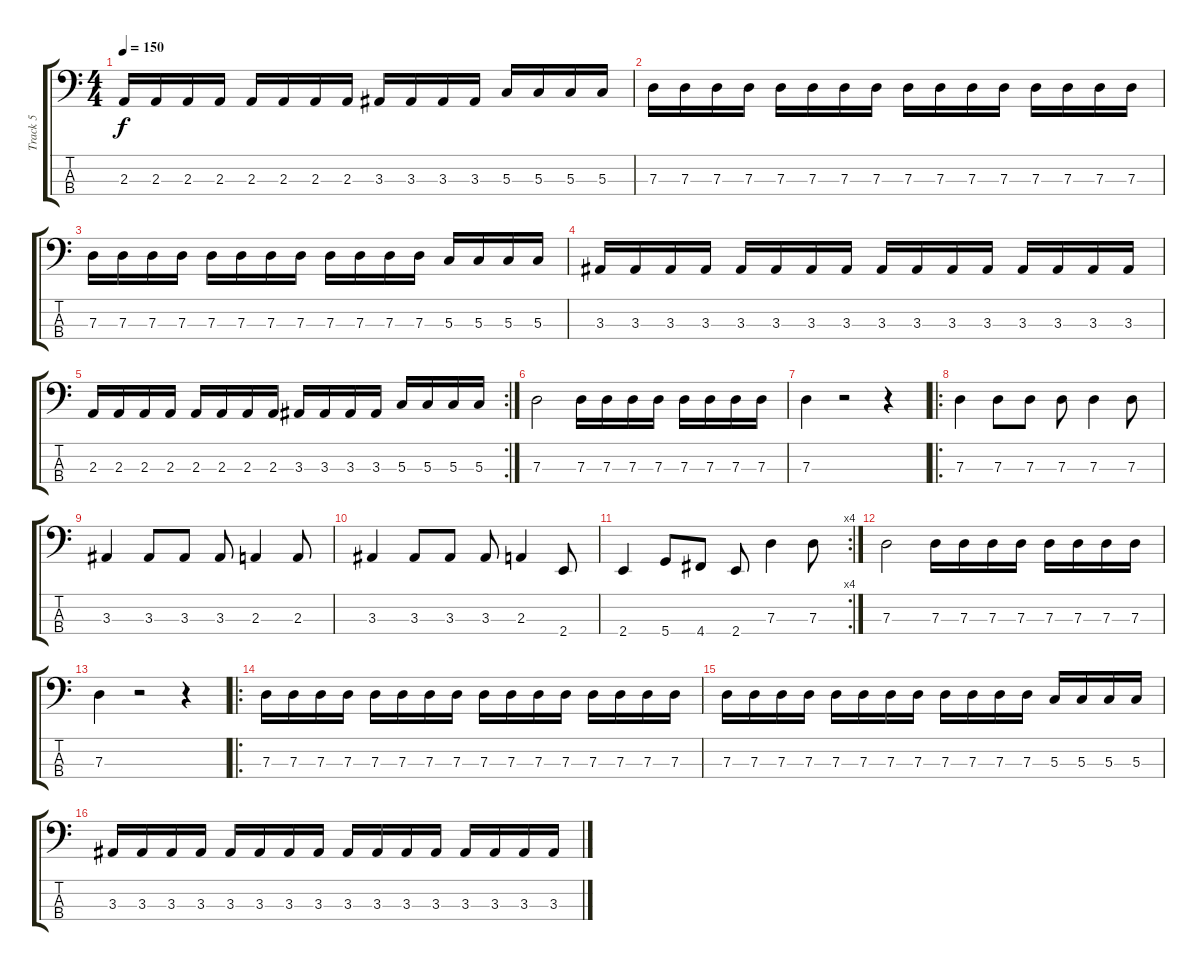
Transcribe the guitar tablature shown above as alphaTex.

\track ("Track 5" "Track 5") {instrument electricbassfinger}
\staff {score tabs}
\tuning (F2 C2 G1 D1) {hide}
\ts (4 4)
\tempo 150
\clef f4
\ks c
2.3.16{dy f} 2.3.16 2.3.16 2.3.16 2.3.16 2.3.16 2.3.16 2.3.16 3.3.16 3.3.16 3.3.16 3.3.16 5.3.16 5.3.16 5.3.16 5.3.16 |
7.3.16 7.3.16 7.3.16 7.3.16 7.3.16 7.3.16 7.3.16 7.3.16 7.3.16 7.3.16 7.3.16 7.3.16 7.3.16 7.3.16 7.3.16 7.3.16 |
7.3.16 7.3.16 7.3.16 7.3.16 7.3.16 7.3.16 7.3.16 7.3.16 7.3.16 7.3.16 7.3.16 7.3.16 5.3.16 5.3.16 5.3.16 5.3.16 |
3.3.16 3.3.16 3.3.16 3.3.16 3.3.16 3.3.16 3.3.16 3.3.16 3.3.16 3.3.16 3.3.16 3.3.16 3.3.16 3.3.16 3.3.16 3.3.16 |
\rc 2
2.3.16 2.3.16 2.3.16 2.3.16 2.3.16 2.3.16 2.3.16 2.3.16 3.3.16 3.3.16 3.3.16 3.3.16 5.3.16 5.3.16 5.3.16 5.3.16 |
7.3.2 7.3.16 7.3.16 7.3.16 7.3.16 7.3.16 7.3.16 7.3.16 7.3.16 |
7.3.4 r.2 r.4 |
\ro
7.3.4 7.3.8 7.3.8 7.3.8 7.3.4 7.3.8 |
3.3.4 3.3.8 3.3.8 3.3.8 2.3.4 2.3.8 |
3.3.4 3.3.8 3.3.8 3.3.8 2.3.4 2.4.8 |
\rc 4
2.4.4 5.4.8 4.4.8 2.4.8 7.3.4 7.3.8 |
7.3.2 7.3.16 7.3.16 7.3.16 7.3.16 7.3.16 7.3.16 7.3.16 7.3.16 |
7.3.4 r.2 r.4 |
\ro
7.3.16 7.3.16 7.3.16 7.3.16 7.3.16 7.3.16 7.3.16 7.3.16 7.3.16 7.3.16 7.3.16 7.3.16 7.3.16 7.3.16 7.3.16 7.3.16 |
7.3.16 7.3.16 7.3.16 7.3.16 7.3.16 7.3.16 7.3.16 7.3.16 7.3.16 7.3.16 7.3.16 7.3.16 5.3.16 5.3.16 5.3.16 5.3.16 |
3.3.16 3.3.16 3.3.16 3.3.16 3.3.16 3.3.16 3.3.16 3.3.16 3.3.16 3.3.16 3.3.16 3.3.16 3.3.16 3.3.16 3.3.16 3.3.16
